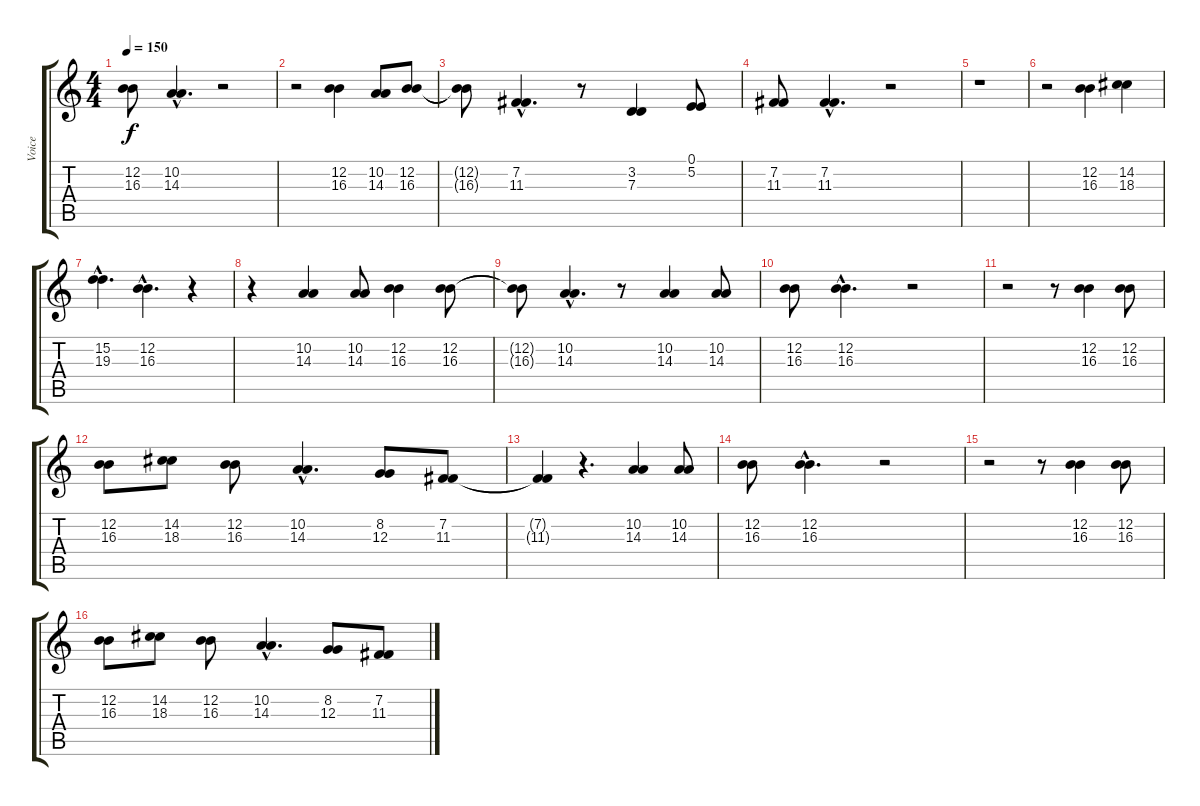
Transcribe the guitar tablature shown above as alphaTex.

\track ("Voice" "Voice") {instrument sopranosax}
\staff {score tabs}
\tuning (E4 B3 G3 D3 A2 E2) {hide}
\ts (4 4)
\tempo 150
\clef g2
\ks c
(12.2{t} 16.3{t}).8{dy f} (10.2{hac} 14.3{hac}).4{d} r.2 |
r.2 (12.2 16.3).4 (10.2 14.3).8 (12.2 16.3).8 |
(12.2{t} 16.3{t}).8 (7.2{hac} 11.3{hac}).4{d} r.8 (3.2 7.3).4 (0.1 5.2).8 |
(7.2 11.3).8 (7.2{hac} 11.3{hac}).4{d} r.2 |
r.1 |
r.2 (12.2 16.3).4 (14.2 18.3).4 |
(15.2{hac} 19.3{hac}).4{d} (12.2{hac} 16.3{hac}).4{d} r.4 |
r.4 (10.2 14.3).4 (10.2 14.3).8 (12.2 16.3).4 (12.2 16.3).8 |
(12.2{t} 16.3{t}).8 (10.2{hac} 14.3{hac}).4{d} r.8 (10.2 14.3).4 (10.2 14.3).8 |
(12.2 16.3).8 (12.2{hac} 16.3{hac}).4{d} r.2 |
r.2 r.8 (12.2 16.3).4 (12.2 16.3).8 |
(12.2 16.3).8 (14.2 18.3).8 (12.2 16.3).8 (10.2{hac} 14.3{hac}).4{d} (8.2 12.3).8 (7.2 11.3).8 |
(7.2{t} 11.3{t}).4 r.4{d} (10.2 14.3).4 (10.2 14.3).8 |
(12.2 16.3).8 (12.2{hac} 16.3{hac}).4{d} r.2 |
r.2 r.8 (12.2 16.3).4 (12.2 16.3).8 |
(12.2 16.3).8 (14.2 18.3).8 (12.2 16.3).8 (10.2{hac} 14.3{hac}).4{d} (8.2 12.3).8 (7.2 11.3).8
